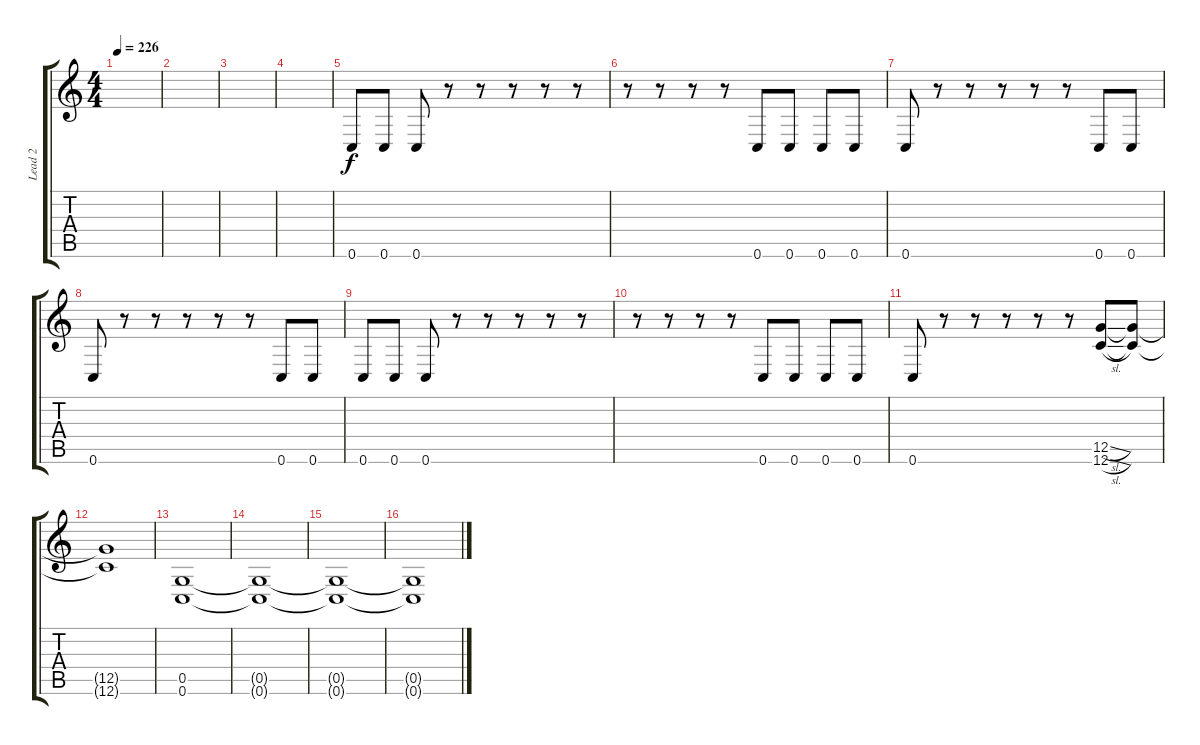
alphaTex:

\track ("Lead 2" "Lead 2") {instrument distortionguitar}
\staff {score tabs}
\tuning (D4 A3 F3 C3 G2 C2) {hide}
\ts (4 4)
\tempo 226
\clef g2
\ks c
|
|
|
|
0.6.8 0.6.8 0.6.8 r.8 r.8 r.8 r.8 r.8 |
r.8 r.8 r.8 r.8 0.6.8 0.6.8 0.6.8 0.6.8 |
0.6.8 r.8 r.8 r.8 r.8 r.8 0.6.8 0.6.8 |
0.6.8 r.8 r.8 r.8 r.8 r.8 0.6.8 0.6.8 |
0.6.8 0.6.8 0.6.8 r.8 r.8 r.8 r.8 r.8 |
r.8 r.8 r.8 r.8 0.6.8 0.6.8 0.6.8 0.6.8 |
0.6.8 r.8 r.8 r.8 r.8 r.8 (12.5{sl} 12.6{sl}).8 (12.5{t} 12.6{t}).8 |
(12.5{t} 12.6{t}).1 |
(0.5 0.6).1 |
(0.5{t} 0.6{t}).1 |
(0.5{t} 0.6{t}).1 |
(0.5{t} 0.6{t}).1
